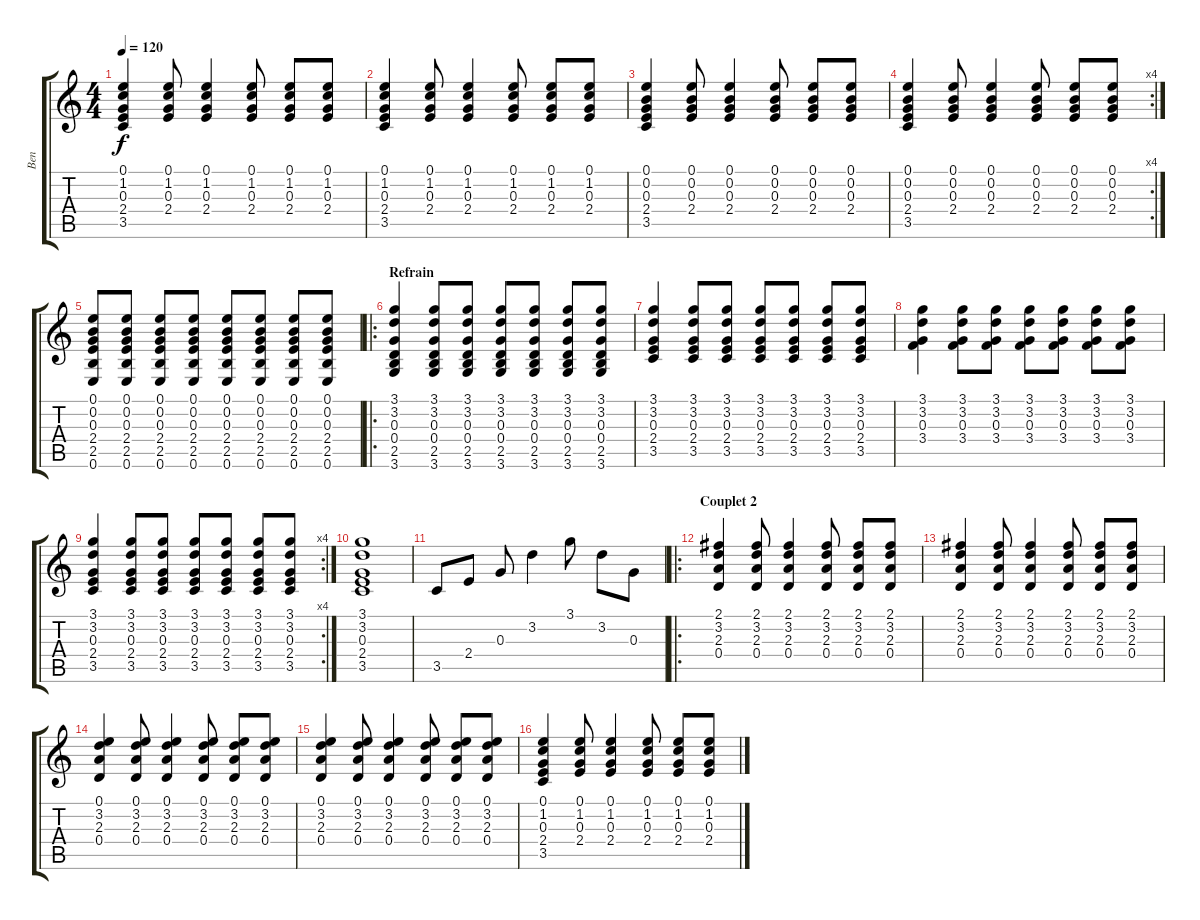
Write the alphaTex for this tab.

\track ("Ben" "Ben") {instrument acousticguitarsteel}
\staff {score tabs}
\tuning (E4 B3 G3 D3 A2 E2) {hide}
\ts (4 4)
\tempo 120
\clef g2
\ks c
(0.1 1.2 0.3 2.4 3.5).4{dy f} (0.1 1.2 0.3 2.4).8 (0.1 1.2 0.3 2.4).4 (0.1 1.2 0.3 2.4).8 (0.1 1.2 0.3 2.4).8 (0.1 1.2 0.3 2.4).8 |
(0.1 1.2 0.3 2.4 3.5).4 (0.1 1.2 0.3 2.4).8 (0.1 1.2 0.3 2.4).4 (0.1 1.2 0.3 2.4).8 (0.1 1.2 0.3 2.4).8 (0.1 1.2 0.3 2.4).8 |
(0.1 0.2 0.3 2.4 3.5).4 (0.1 0.2 0.3 2.4).8 (0.1 0.2 0.3 2.4).4 (0.1 0.2 0.3 2.4).8 (0.1 0.2 0.3 2.4).8 (0.1 0.2 0.3 2.4).8 |
\rc 4
(0.1 0.2 0.3 2.4 3.5).4 (0.1 0.2 0.3 2.4).8 (0.1 0.2 0.3 2.4).4 (0.1 0.2 0.3 2.4).8 (0.1 0.2 0.3 2.4).8 (0.1 0.2 0.3 2.4).8 |
(0.1 0.2 0.3 2.4 2.5 0.6).8 (0.1 0.2 0.3 2.4 2.5 0.6).8 (0.1 0.2 0.3 2.4 2.5 0.6).8 (0.1 0.2 0.3 2.4 2.5 0.6).8 (0.1 0.2 0.3 2.4 2.5 0.6).8 (0.1 0.2 0.3 2.4 2.5 0.6).8 (0.1 0.2 0.3 2.4 2.5 0.6).8 (0.1 0.2 0.3 2.4 2.5 0.6).8 |
\ro
\section ("" "Refrain")
(3.1 3.2 0.3 0.4 2.5 3.6).4 (3.1 3.2 0.3 0.4 2.5 3.6).8 (3.1 3.2 0.3 0.4 2.5 3.6).8 (3.1 3.2 0.3 0.4 2.5 3.6).8 (3.1 3.2 0.3 0.4 2.5 3.6).8 (3.1 3.2 0.3 0.4 2.5 3.6).8 (3.1 3.2 0.3 0.4 2.5 3.6).8 |
(3.1 3.2 0.3 2.4 3.5).4 (3.1 3.2 0.3 2.4 3.5).8 (3.1 3.2 0.3 2.4 3.5).8 (3.1 3.2 0.3 2.4 3.5).8 (3.1 3.2 0.3 2.4 3.5).8 (3.1 3.2 0.3 2.4 3.5).8 (3.1 3.2 0.3 2.4 3.5).8 |
(3.1 3.2 0.3 3.4).4 (3.1 3.2 0.3 3.4).8 (3.1 3.2 0.3 3.4).8 (3.1 3.2 0.3 3.4).8 (3.1 3.2 0.3 3.4).8 (3.1 3.2 0.3 3.4).8 (3.1 3.2 0.3 3.4).8 |
\rc 4
(3.1 3.2 0.3 2.4 3.5).4 (3.1 3.2 0.3 2.4 3.5).8 (3.1 3.2 0.3 2.4 3.5).8 (3.1 3.2 0.3 2.4 3.5).8 (3.1 3.2 0.3 2.4 3.5).8 (3.1 3.2 0.3 2.4 3.5).8 (3.1 3.2 0.3 2.4 3.5).8 |
(3.1 3.2 0.3 2.4 3.5).1 |
3.5.8 2.4.8 0.3.8 3.2.4 3.1.8 3.2.8 0.3.8 |
\ro
\section ("" "Couplet 2")
(2.1 3.2 2.3 0.4).4 (2.1 3.2 2.3 0.4).8 (2.1 3.2 2.3 0.4).4 (2.1 3.2 2.3 0.4).8 (2.1 3.2 2.3 0.4).8 (2.1 3.2 2.3 0.4).8 |
(2.1 3.2 2.3 0.4).4 (2.1 3.2 2.3 0.4).8 (2.1 3.2 2.3 0.4).4 (2.1 3.2 2.3 0.4).8 (2.1 3.2 2.3 0.4).8 (2.1 3.2 2.3 0.4).8 |
(0.1 3.2 2.3 0.4).4 (0.1 3.2 2.3 0.4).8 (0.1 3.2 2.3 0.4).4 (0.1 3.2 2.3 0.4).8 (0.1 3.2 2.3 0.4).8 (0.1 3.2 2.3 0.4).8 |
(0.1 3.2 2.3 0.4).4 (0.1 3.2 2.3 0.4).8 (0.1 3.2 2.3 0.4).4 (0.1 3.2 2.3 0.4).8 (0.1 3.2 2.3 0.4).8 (0.1 3.2 2.3 0.4).8 |
(0.1 1.2 0.3 2.4 3.5).4 (0.1 1.2 0.3 2.4).8 (0.1 1.2 0.3 2.4).4 (0.1 1.2 0.3 2.4).8 (0.1 1.2 0.3 2.4).8 (0.1 1.2 0.3 2.4).8
